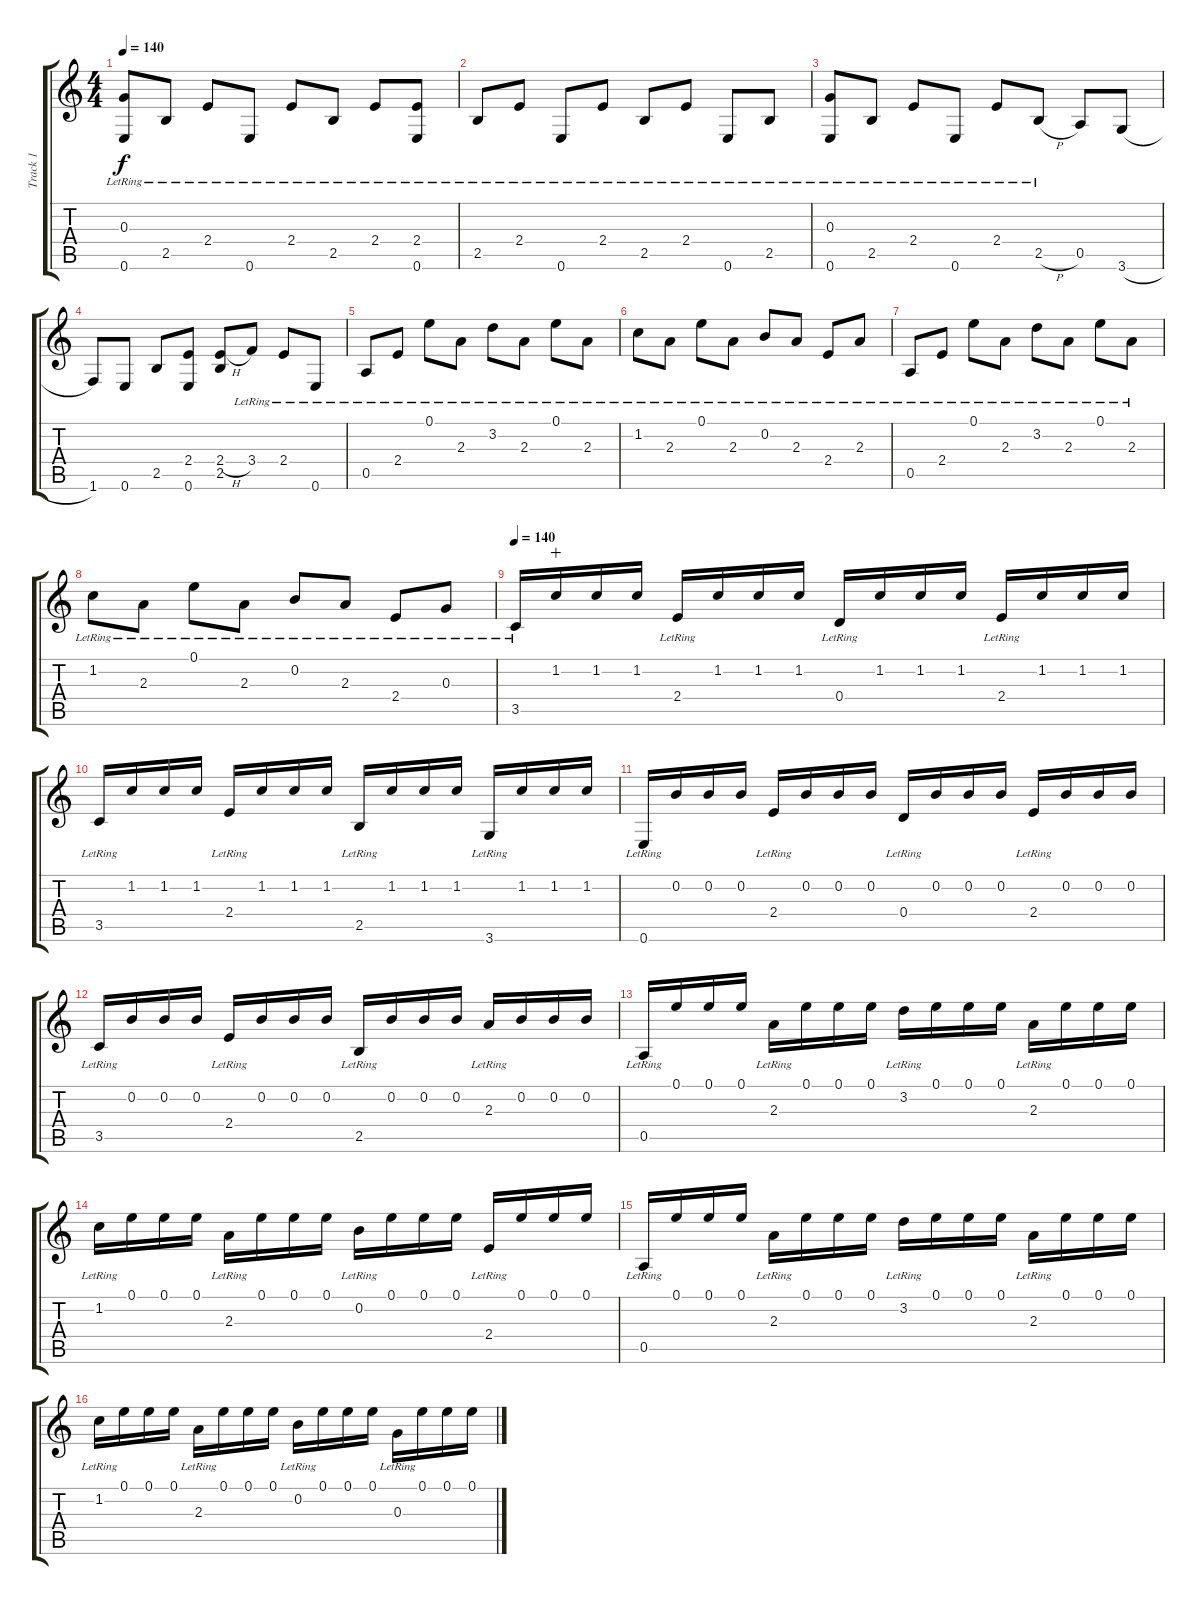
\track ("Track 1" "Track 1") {instrument acousticguitarnylon}
\staff {score tabs}
\tuning (E4 B3 G3 D3 A2 E2) {hide}
\ts (4 4)
\tempo 140
\clef g2
\ks c
(0.3{lr} 0.6{lr}).8{dy f} 2.5{lr}.8 2.4{lr}.8 0.6{lr}.8 2.4{lr}.8 2.5{lr}.8 2.4{lr}.8 (2.4{lr} 0.6).8 |
2.5{lr}.8 2.4{lr}.8 0.6{lr}.8 2.4{lr}.8 2.5{lr}.8 2.4{lr}.8 0.6{lr}.8 2.5{lr}.8 |
(0.3{lr} 0.6{lr}).8 2.5{lr}.8 2.4{lr}.8 0.6{lr}.8 2.4{lr}.8 2.5{h lr}.8 0.5.8 3.6{h}.8 |
1.6.8 0.6.8 2.5.8 (2.4 0.6).8 (2.4{h} 2.5).8 3.4{lr}.8 2.4{lr}.8 0.6{lr}.8 |
0.5{lr}.8 2.4{lr}.8 0.1{lr}.8 2.3{lr}.8 3.2{lr}.8 2.3{lr}.8 0.1{lr}.8 2.3{lr}.8 |
1.2{lr}.8 2.3{lr}.8 0.1{lr}.8 2.3{lr}.8 0.2{lr}.8 2.3{lr}.8 2.4{lr}.8 2.3{lr}.8 |
0.5{lr}.8 2.4{lr}.8 0.1{lr}.8 2.3{lr}.8 3.2{lr}.8 2.3{lr}.8 0.1{lr}.8 2.3{lr}.8 |
1.2{lr}.8 2.3{lr}.8 0.1{lr}.8 2.3{lr}.8 0.2{lr}.8 2.3{lr}.8 2.4{lr}.8 0.3{lr}.8 |
\tempo 140
3.5{lr}.16 1.2.16{wahc} 1.2.16 1.2.16 2.4{lr}.16 1.2.16 1.2.16 1.2.16 0.4{lr}.16 1.2.16 1.2.16 1.2.16 2.4{lr}.16 1.2.16 1.2.16 1.2.16 |
3.5{lr}.16 1.2.16 1.2.16 1.2.16 2.4{lr}.16 1.2.16 1.2.16 1.2.16 2.5{lr}.16 1.2.16 1.2.16 1.2.16 3.6{lr}.16 1.2.16 1.2.16 1.2.16 |
0.6{lr}.16 0.2.16 0.2.16 0.2.16 2.4{lr}.16 0.2.16 0.2.16 0.2.16 0.4{lr}.16 0.2.16 0.2.16 0.2.16 2.4{lr}.16 0.2.16 0.2.16 0.2.16 |
3.5{lr}.16 0.2.16 0.2.16 0.2.16 2.4{lr}.16 0.2.16 0.2.16 0.2.16 2.5{lr}.16 0.2.16 0.2.16 0.2.16 2.3{lr}.16 0.2.16 0.2.16 0.2.16 |
0.5{lr}.16 0.1.16 0.1.16 0.1.16 2.3{lr}.16 0.1.16 0.1.16 0.1.16 3.2{lr}.16 0.1.16 0.1.16 0.1.16 2.3{lr}.16 0.1.16 0.1.16 0.1.16 |
1.2{lr}.16 0.1.16 0.1.16 0.1.16 2.3{lr}.16 0.1.16 0.1.16 0.1.16 0.2{lr}.16 0.1.16 0.1.16 0.1.16 2.4{lr}.16 0.1.16 0.1.16 0.1.16 |
0.5{lr}.16 0.1.16 0.1.16 0.1.16 2.3{lr}.16 0.1.16 0.1.16 0.1.16 3.2{lr}.16 0.1.16 0.1.16 0.1.16 2.3{lr}.16 0.1.16 0.1.16 0.1.16 |
1.2{lr}.16 0.1.16 0.1.16 0.1.16 2.3{lr}.16 0.1.16 0.1.16 0.1.16 0.2{lr}.16 0.1.16 0.1.16 0.1.16 0.3{lr}.16 0.1.16 0.1.16 0.1.16
